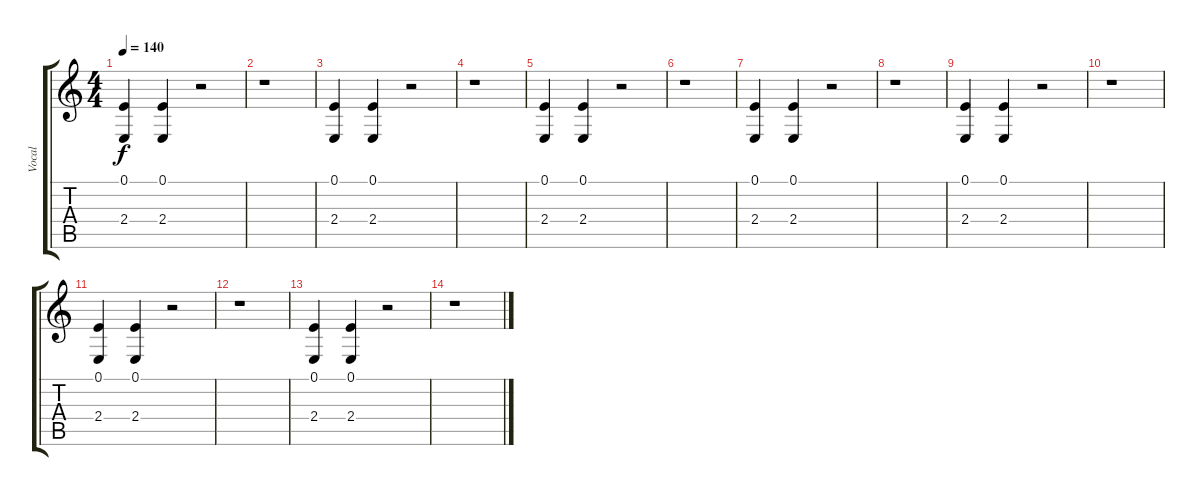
\track ("Vocal" "Vocal") {instrument trumpet}
\staff {score tabs}
\tuning (E4 B3 G3 D3 A2 E2) {hide}
\ts (4 4)
\tempo 140
\clef g2
\ks c
(0.1 2.4).4{dy f} (0.1 2.4).4 r.2 |
r.1 |
(0.1 2.4).4 (0.1 2.4).4 r.2 |
r.1 |
(0.1 2.4).4 (0.1 2.4).4 r.2 |
r.1 |
(0.1 2.4).4 (0.1 2.4).4 r.2 |
r.1 |
(0.1 2.4).4 (0.1 2.4).4 r.2 |
r.1 |
(0.1 2.4).4 (0.1 2.4).4 r.2 |
r.1 |
(0.1 2.4).4 (0.1 2.4).4 r.2 |
r.1
